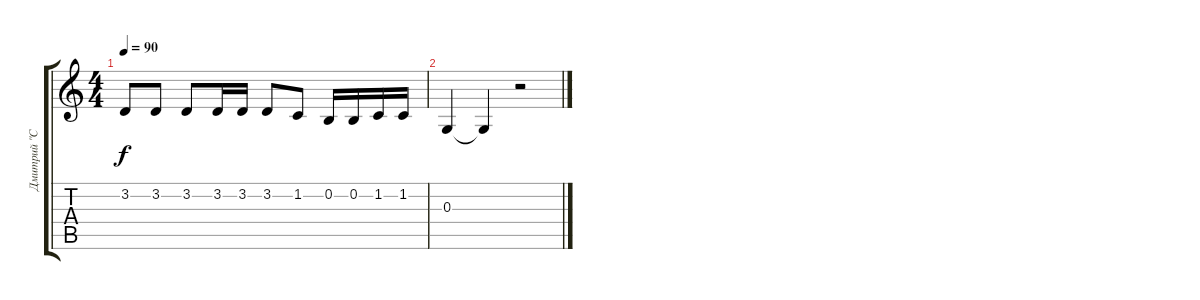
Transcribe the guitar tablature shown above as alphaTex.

\track ("Дмитрий \"Сид\" Спирин" "Дмитрий \"С") {instrument clarinet}
\staff {score tabs}
\tuning (E4 B3 G3 D3 A2 E2) {hide}
\ts (4 4)
\tempo 90
\clef g2
\ks c
3.2.8{dy f} 3.2.8 3.2.8 3.2.16 3.2.16 3.2.8 1.2.8 0.2.16 0.2.16 1.2.16 1.2.16 |
0.3.4 0.3{t}.4 r.2
